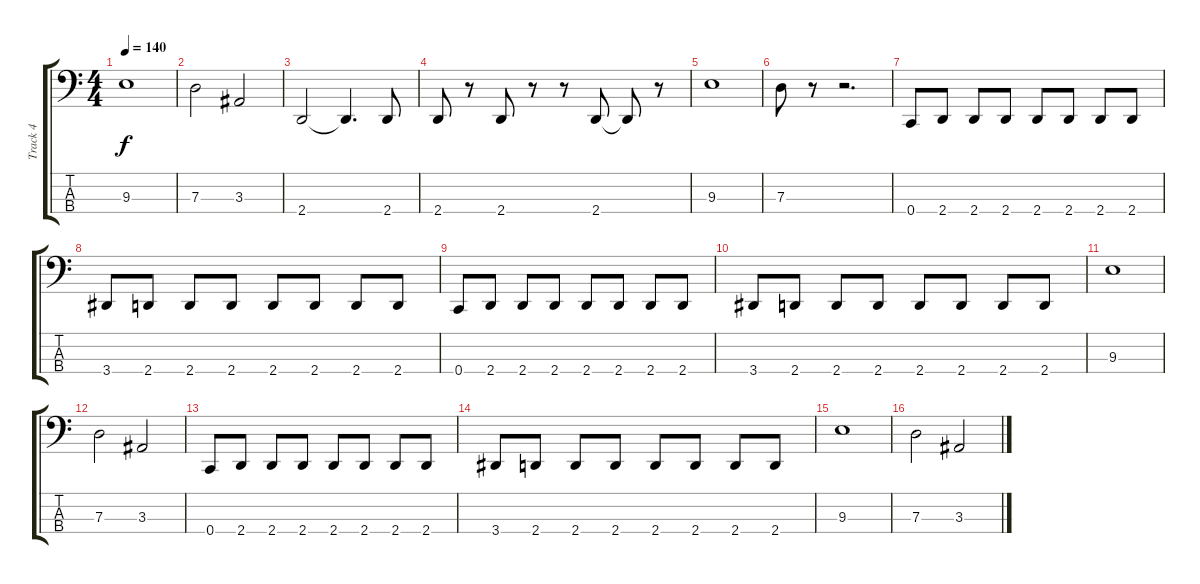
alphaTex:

\track ("Track 4" "Track 4") {instrument electricbasspick}
\staff {score tabs}
\tuning (F2 C2 G1 C1) {hide}
\ts (4 4)
\tempo 140
\clef f4
\ks c
9.3.1{dy f} |
7.3.2 3.3.2 |
2.4.2 2.4{t}.4{d} 2.4.8 |
2.4.8 r.8 2.4.8 r.8 r.8 2.4.8 2.4{t}.8 r.8 |
9.3.1 |
7.3.8 r.8 r.2{d} |
0.4.8 2.4.8 2.4.8 2.4.8 2.4.8 2.4.8 2.4.8 2.4.8 |
3.4.8 2.4.8 2.4.8 2.4.8 2.4.8 2.4.8 2.4.8 2.4.8 |
0.4.8 2.4.8 2.4.8 2.4.8 2.4.8 2.4.8 2.4.8 2.4.8 |
3.4.8 2.4.8 2.4.8 2.4.8 2.4.8 2.4.8 2.4.8 2.4.8 |
9.3.1 |
7.3.2 3.3.2 |
0.4.8 2.4.8 2.4.8 2.4.8 2.4.8 2.4.8 2.4.8 2.4.8 |
3.4.8 2.4.8 2.4.8 2.4.8 2.4.8 2.4.8 2.4.8 2.4.8 |
9.3.1 |
7.3.2 3.3.2
